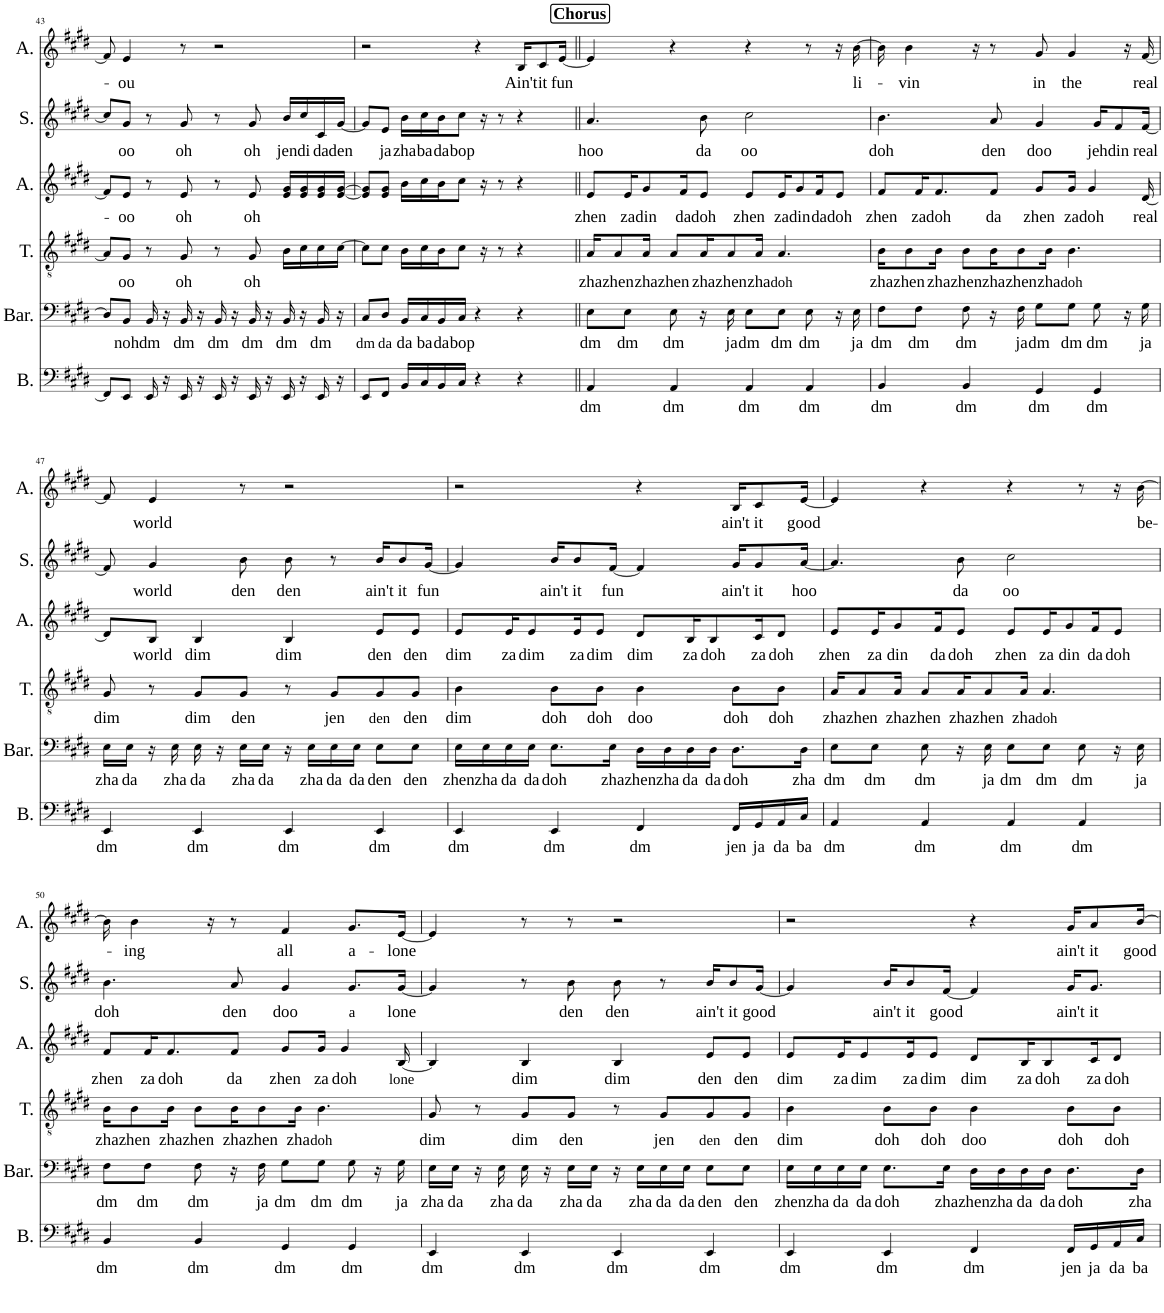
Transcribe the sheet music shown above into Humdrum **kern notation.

**kern	**text	**kern	**text	**kern	**text	**kern	**text	**kern	**text	**kern	**text
*part6	*part6	*part5	*part5	*part4	*part4	*part3	*part3	*part2	*part2	*part1	*part1
*staff6	*staff6	*staff5	*staff5	*staff4	*staff4	*staff3	*staff3	*staff2	*staff2	*staff1	*staff1
*I"Bass	*	*I"Baritone	*	*I"Tenor	*	*I"Alto	*	*I"Soprano	*	*I"Alto	*
*I'B.	*	*I'Bar.	*	*I'T.	*	*I'A.	*	*I'S.	*	*I'A.	*
!!LO:PB:g=z
*clefF4	*	*clefF4	*	*clefGv2	*	*clefG2	*	*clefG2	*	*clefG2	*
*k[f#c#g#d#]	*	*k[f#c#g#d#]	*	*k[f#c#g#d#]	*	*k[f#c#g#d#]	*	*k[f#c#g#d#]	*	*k[f#c#g#d#]	*
*M4/4	*	*M4/4	*	*M4/4	*	*M4/4	*	*M4/4	*	*M4/4	*
=43	=43	=43	=43	=43	=43	=43	=43	=43	=43	=43	=43
8FF#/L]	.	8D#/L]	.	8A/L]	.	8f#/L]	.	8cc#/L]	.	8f#/]	.
!	!	!	!LO:LY:b	!	!LO:LY:b	!	!LO:LY:b	!	!LO:LY:b	!	!LO:LY:b
8EE/J	.	8BB/J	noh	8G#/J	oo	8e/J	-oo	8g#/J	oo	4e/	-ou
!	!	!	!LO:LY:b	!	!	!	!	!	!	!	!
16EE/	.	16BB/	dm	8r	.	8r	.	8r	.	.	.
16r	.	16r	.	.	.	.	.	.	.	.	.
!	!	!	!LO:LY:b	!	!LO:LY:b	!	!LO:LY:b	!	!LO:LY:b	!	!
16EE/	.	16BB/	dm	8G#/	oh	8e/	-oh	8g#/	oh	8r	.
16r	.	16r	.	.	.	.	.	.	.	.	.
!	!	!	!LO:LY:b	!	!	!	!	!	!	!	!
16EE/	.	16BB/	dm	8r	.	8r	.	8r	.	2r	.
16r	.	16r	.	.	.	.	.	.	.	.	.
!	!	!	!LO:LY:b	!	!LO:LY:b	!	!LO:LY:b	!	!LO:LY:b	!	!
16EE/	.	16BB/	dm	8G#/	oh	8e/	-oh	8g#/	oh	.	.
16r	.	16r	.	.	.	.	.	.	.	.	.
!	!	!	!LO:LY:b	!	!	!	!	!	!LO:LY:b	!	!
16EE/	.	16BB/	dm	16B\LL	.	16e/ 16g#/LL	.	16b/LL	jen	.	.
!	!	!	!	!	!	!	!	!	!LO:LY:b	!	!
16r	.	16r	.	16c#\	.	16e/ 16g#/	.	16cc#/	di	.	.
!	!	!	!LO:LY:b	!	!	!	!	!	!LO:LY:b	!	!
16EE/	.	16BB/	dm	16c#\	.	16e/ 16g#/	.	16c#/	da	.	.
!	!	!	!	!	!	!	!	!	!LO:LY:b	!	!
16r	.	16r	.	[16c#\JJ	.	[16e/ [16g#/JJ	.	[16g#/JJ	den	.	.
=44	=44	=44	=44	=44	=44	=44	=44	=44	=44	=44	=44
!	!	!	!LO:LY:b	!	!	!	!	!	!	!	!
8EE/L	.	8C#/L	dm	8c#\L]	.	8e/] 8g#/]L	.	8g#/L]	.	2r	.
!	!	!	!LO:LY:b	!	!	!	!	!	!LO:LY:b	!	!
8FF#/J	.	8D#/J	da	8c#\J	.	8e/ 8g#/J	.	8e/J	ja	.	.
!	!	!	!LO:LY:b	!	!	!	!	!	!LO:LY:b	!	!
16BB/LL	.	16BB/LL	da	16B\LL	.	16b\LL	.	16b\LL	zha	.	.
!	!	!	!LO:LY:b	!	!	!	!	!	!LO:LY:b	!	!
16C#/	.	16C#/	ba	16c#\	.	16cc#\	.	16cc#\	ba	.	.
!	!	!	!LO:LY:b	!	!	!	!	!	!LO:LY:b	!	!
16BB/	.	16BB/	da	16B\J	.	16b\J	.	16b\J	da	.	.
!	!	!	!LO:LY:b	!	!	!	!	!	!LO:LY:b	!	!
16C#/JJ	.	16C#/JJ	bop	8c#\J	.	8cc#\J	.	8cc#\J	bop	.	.
4r	.	4r	.	.	.	.	.	.	.	4r	.
.	.	.	.	16r	.	16r	.	16r	.	.	.
.	.	.	.	8r	.	8r	.	8r	.	.	.
!	!	!	!	!	!	!	!	!	!	!	!LO:LY:b
4r	.	4r	.	4r	.	4r	.	4r	.	16B/KL	Ain't
!	!	!	!	!	!	!	!	!	!	!	!LO:LY:b
.	.	.	.	.	.	.	.	.	.	8c#/	it
!	!	!	!	!	!	!	!	!	!	!	!LO:LY:b
.	.	.	.	.	.	.	.	.	.	[16e/Jk	fun
!!LO:REH:place=s1:a:B:cj:fs=14.6381:t=Chorus
=45||	=45||	=45||	=45||	=45||	=45||	=45||	=45||	=45||	=45||	=45||	=45||
!	!LO:LY:b	!	!LO:LY:b	!	!LO:LY:b	!	!LO:LY:b	!	!LO:LY:b	!	!
4AA/	dm	8E\L	dm	16A/KL	zha	8e/L	zhen	4.a/	hoo	4e/]	.
!	!	!	!	!	!LO:LY:b	!	!	!	!	!	!
.	.	.	.	8A/	zhen	.	.	.	.	.	.
!	!	!	!LO:LY:b	!	!	!	!LO:LY:b	!	!	!	!
.	.	8E\J	dm	.	.	16e/K	za	.	.	.	.
!	!	!	!	!	!LO:LY:b	!	!LO:LY:b	!	!	!	!
.	.	.	.	16A/Jk	zha	8g#/	din	.	.	.	.
!	!LO:LY:b	!	!LO:LY:b	!	!LO:LY:b	!	!	!	!	!	!
4AA/	dm	8E\	dm	8A/L	zhen	.	.	.	.	4r	.
!	!	!	!	!	!	!	!LO:LY:b	!	!	!	!
.	.	.	.	.	.	16f#/K	da	.	.	.	.
!	!	!	!	!	!LO:LY:b	!	!LO:LY:b	!	!LO:LY:b	!	!
.	.	16r	.	16A/K	zha	8e/J	doh	8b\	da	.	.
!	!	!	!LO:LY:b	!	!LO:LY:b	!	!	!	!	!	!
.	.	16E\	ja	8A/	zhen	.	.	.	.	.	.
!	!LO:LY:b	!	!LO:LY:b	!	!	!	!LO:LY:b	!	!LO:LY:b	!	!
4AA/	dm	8E\L	dm	.	.	8e/L	zhen	2cc#\	oo	4r	.
!	!	!	!	!	!LO:LY:b	!	!	!	!	!	!
.	.	.	.	16A/Jk	zha	.	.	.	.	.	.
!	!	!	!LO:LY:b	!	!LO:LY:b	!	!LO:LY:b	!	!	!	!
.	.	8E\J	dm	4.A/	doh	16e/K	za	.	.	.	.
!	!	!	!	!	!	!	!LO:LY:b	!	!	!	!
.	.	.	.	.	.	8g#/	din	.	.	.	.
!	!LO:LY:b	!	!LO:LY:b	!	!	!	!	!	!	!	!
4AA/	dm	8E\	dm	.	.	.	.	.	.	8r	.
!	!	!	!	!	!	!	!LO:LY:b	!	!	!	!
.	.	.	.	.	.	16f#/K	da	.	.	.	.
!	!	!	!	!	!	!	!LO:LY:b	!	!	!	!
.	.	16r	.	.	.	8e/J	doh	.	.	16r	.
!	!	!	!LO:LY:b	!	!	!	!	!	!	!	!LO:LY:b
.	.	16E\	ja	.	.	.	.	.	.	[16b\	li-
=46	=46	=46	=46	=46	=46	=46	=46	=46	=46	=46	=46
!	!LO:LY:b	!	!LO:LY:b	!	!LO:LY:b	!	!LO:LY:b	!	!LO:LY:b	!	!
4BB/	dm	8F#\L	dm	16B\KL	zha	8f#/L	zhen	4.b\	doh	16b\]	.
!	!	!	!	!	!LO:LY:b	!	!	!	!	!	!LO:LY:b
.	.	.	.	8B\	zhen	.	.	.	.	4b\	-vin
!	!	!	!LO:LY:b	!	!	!	!LO:LY:b	!	!	!	!
.	.	8F#\J	dm	.	.	16f#/K	za	.	.	.	.
!	!	!	!	!	!LO:LY:b	!	!LO:LY:b	!	!	!	!
.	.	.	.	16B\Jk	zha	8.f#/	doh	.	.	.	.
!	!LO:LY:b	!	!LO:LY:b	!	!LO:LY:b	!	!	!	!	!	!
4BB/	dm	8F#\	dm	8B\L	zhen	.	.	.	.	.	.
.	.	.	.	.	.	.	.	.	.	16r	.
!	!	!	!	!	!LO:LY:b	!	!LO:LY:b	!	!LO:LY:b	!	!
.	.	16r	.	16B\K	zha	8f#/J	da	8a/	den	8r	.
!	!	!	!LO:LY:b	!	!LO:LY:b	!	!	!	!	!	!
.	.	16F#\	ja	8B\	zhen	.	.	.	.	.	.
!	!LO:LY:b	!	!LO:LY:b	!	!	!	!LO:LY:b	!	!LO:LY:b	!	!LO:LY:b
4GG#/	dm	8G#\L	dm	.	.	8g#/L	zhen	4g#/	doo	8g#/	in
!	!	!	!	!	!LO:LY:b	!	!	!	!	!	!
.	.	.	.	16B\Jk	zha	.	.	.	.	.	.
!	!	!	!LO:LY:b	!	!LO:LY:b	!	!LO:LY:b	!	!	!	!LO:LY:b
.	.	8G#\J	dm	4.B\	doh	16g#/Jk	za	.	.	4g#/	the
!	!	!	!	!	!	!	!LO:LY:b	!	!	!	!
.	.	.	.	.	.	4g#/	doh	.	.	.	.
!	!LO:LY:b	!	!LO:LY:b	!	!	!	!	!	!LO:LY:b	!	!
4GG#/	dm	8G#\	dm	.	.	.	.	16g#/KL	jeh	.	.
!	!	!	!	!	!	!	!	!	!LO:LY:b	!	!
.	.	.	.	.	.	.	.	8f#/	din	.	.
.	.	16r	.	.	.	.	.	.	.	16r	.
!	!	!	!LO:LY:b	!	!	!	!LO:LY:b	!	!LO:LY:b	!	!LO:LY:b
.	.	16G#\	ja	.	.	[16d#/	real	[16f#/Jk	real	[16f#/	real
!!LO:LB:g=z
=47	=47	=47	=47	=47	=47	=47	=47	=47	=47	=47	=47
!	!LO:LY:b	!	!LO:LY:b	!	!LO:LY:b	!	!	!	!	!	!
4EE/	dm	16E\LL	zha	8G#/	dim	8d#/L]	.	8f#/]	.	8f#/]	.
!	!	!	!LO:LY:b	!	!	!	!	!	!	!	!
.	.	16E\JJ	da	.	.	.	.	.	.	.	.
!	!	!	!	!	!	!	!LO:LY:b	!	!LO:LY:b	!	!LO:LY:b
.	.	16r	.	8r	.	8B/J	world	4g#/	world	4e/	world
!	!	!	!LO:LY:b	!	!	!	!	!	!	!	!
.	.	16E\	zha	.	.	.	.	.	.	.	.
!	!LO:LY:b	!	!LO:LY:b	!	!LO:LY:b	!	!LO:LY:b	!	!	!	!
4EE/	dm	16E\	da	8G#/L	dim	4B/	dim	.	.	.	.
.	.	16r	.	.	.	.	.	.	.	.	.
!	!	!	!LO:LY:b	!	!LO:LY:b	!	!	!	!LO:LY:b	!	!
.	.	16E\LL	zha	8G#/J	den	.	.	8b\	den	8r	.
!	!	!	!LO:LY:b	!	!	!	!	!	!	!	!
.	.	16E\JJ	da	.	.	.	.	.	.	.	.
!	!LO:LY:b	!	!	!	!	!	!LO:LY:b	!	!LO:LY:b	!	!
4EE/	dm	16r	.	8r	.	4B/	dim	8b\	den	2r	.
!	!	!	!LO:LY:b	!	!	!	!	!	!	!	!
.	.	16E\LL	zha	.	.	.	.	.	.	.	.
!	!	!	!LO:LY:b	!	!LO:LY:b	!	!	!	!	!	!
.	.	16E\	da	8G#/L	jen	.	.	8r	.	.	.
!	!	!	!LO:LY:b	!	!	!	!	!	!	!	!
.	.	16E\JJ	da	.	.	.	.	.	.	.	.
!	!LO:LY:b	!	!LO:LY:b	!	!LO:LY:b	!	!LO:LY:b	!	!LO:LY:b	!	!
4EE/	dm	8E\L	den	8G#/	den	8e/L	den	16b/KL	ain't	.	.
!	!	!	!	!	!	!	!	!	!LO:LY:b	!	!
.	.	.	.	.	.	.	.	8b/	it	.	.
!	!	!	!LO:LY:b	!	!LO:LY:b	!	!LO:LY:b	!	!	!	!
.	.	8E\J	den	8G#/J	den	8e/J	den	.	.	.	.
!	!	!	!	!	!	!	!	!	!LO:LY:b	!	!
.	.	.	.	.	.	.	.	[16g#/Jk	fun	.	.
=48	=48	=48	=48	=48	=48	=48	=48	=48	=48	=48	=48
!	!LO:LY:b	!	!LO:LY:b	!	!LO:LY:b	!	!LO:LY:b	!	!	!	!
4EE/	dm	16E\LL	zhen	4B\	dim	8e/L	dim	4g#/]	.	2r	.
!	!	!	!LO:LY:b	!	!	!	!	!	!	!	!
.	.	16E\	zha	.	.	.	.	.	.	.	.
!	!	!	!LO:LY:b	!	!	!	!LO:LY:b	!	!	!	!
.	.	16E\	da	.	.	16e/K	za	.	.	.	.
!	!	!	!LO:LY:b	!	!	!	!LO:LY:b	!	!	!	!
.	.	16E\JJ	da	.	.	8e/	dim	.	.	.	.
!	!LO:LY:b	!	!LO:LY:b	!	!LO:LY:b	!	!	!	!LO:LY:b	!	!
4EE/	dm	8.E\L	doh	8B\L	doh	.	.	16b/KL	ain't	.	.
!	!	!	!	!	!	!	!LO:LY:b	!	!LO:LY:b	!	!
.	.	.	.	.	.	16e/K	za	8b/	it	.	.
!	!	!	!	!	!LO:LY:b	!	!LO:LY:b	!	!	!	!
.	.	.	.	8B\J	doh	8e/J	dim	.	.	.	.
!	!	!	!LO:LY:b	!	!	!	!	!	!LO:LY:b	!	!
.	.	16E\Jk	zha	.	.	.	.	[16f#/Jk	fun	.	.
!	!LO:LY:b	!	!LO:LY:b	!	!LO:LY:b	!	!LO:LY:b	!	!	!	!
4FF#/	dm	16D#\LL	zhen	4B\	doo	8d#/L	dim	4f#/]	.	4r	.
!	!	!	!LO:LY:b	!	!	!	!	!	!	!	!
.	.	16D#\	zha	.	.	.	.	.	.	.	.
!	!	!	!LO:LY:b	!	!	!	!LO:LY:b	!	!	!	!
.	.	16D#\	da	.	.	16B/K	za	.	.	.	.
!	!	!	!LO:LY:b	!	!	!	!LO:LY:b	!	!	!	!
.	.	16D#\JJ	da	.	.	8B/	doh	.	.	.	.
!	!LO:LY:b	!	!LO:LY:b	!	!LO:LY:b	!	!	!	!LO:LY:b	!	!LO:LY:b
16FF#/LL	jen	8.D#\L	doh	8B\L	doh	.	.	16g#/KL	ain't	16B/KL	ain't
!	!LO:LY:b	!	!	!	!	!	!LO:LY:b	!	!LO:LY:b	!	!LO:LY:b
16GG#/	ja	.	.	.	.	16c#/K	za	8g#/	it	8c#/	it
!	!LO:LY:b	!	!	!	!LO:LY:b	!	!LO:LY:b	!	!	!	!
16AA/	da	.	.	8B\J	doh	8d#/J	doh	.	.	.	.
!	!LO:LY:b	!	!LO:LY:b	!	!	!	!	!	!LO:LY:b	!	!LO:LY:b
16C#/JJ	ba	16D#\Jk	zha	.	.	.	.	[16a/Jk	hoo	[16e/Jk	good
=49	=49	=49	=49	=49	=49	=49	=49	=49	=49	=49	=49
!	!LO:LY:b	!	!LO:LY:b	!	!LO:LY:b	!	!LO:LY:b	!	!	!	!
4AA/	dm	8E\L	dm	16A/KL	zha	8e/L	zhen	4.a/]	.	4e/]	.
!	!	!	!	!	!LO:LY:b	!	!	!	!	!	!
.	.	.	.	8A/	zhen	.	.	.	.	.	.
!	!	!	!LO:LY:b	!	!	!	!LO:LY:b	!	!	!	!
.	.	8E\J	dm	.	.	16e/K	za	.	.	.	.
!	!	!	!	!	!LO:LY:b	!	!LO:LY:b	!	!	!	!
.	.	.	.	16A/Jk	zha	8g#/	din	.	.	.	.
!	!LO:LY:b	!	!LO:LY:b	!	!LO:LY:b	!	!	!	!	!	!
4AA/	dm	8E\	dm	8A/L	zhen	.	.	.	.	4r	.
!	!	!	!	!	!	!	!LO:LY:b	!	!	!	!
.	.	.	.	.	.	16f#/K	da	.	.	.	.
!	!	!	!	!	!LO:LY:b	!	!LO:LY:b	!	!LO:LY:b	!	!
.	.	16r	.	16A/K	zha	8e/J	doh	8b\	da	.	.
!	!	!	!LO:LY:b	!	!LO:LY:b	!	!	!	!	!	!
.	.	16E\	ja	8A/	zhen	.	.	.	.	.	.
!	!LO:LY:b	!	!LO:LY:b	!	!	!	!LO:LY:b	!	!LO:LY:b	!	!
4AA/	dm	8E\L	dm	.	.	8e/L	zhen	2cc#\	oo	4r	.
!	!	!	!	!	!LO:LY:b	!	!	!	!	!	!
.	.	.	.	16A/Jk	zha	.	.	.	.	.	.
!	!	!	!LO:LY:b	!	!LO:LY:b	!	!LO:LY:b	!	!	!	!
.	.	8E\J	dm	4.A/	doh	16e/K	za	.	.	.	.
!	!	!	!	!	!	!	!LO:LY:b	!	!	!	!
.	.	.	.	.	.	8g#/	din	.	.	.	.
!	!LO:LY:b	!	!LO:LY:b	!	!	!	!	!	!	!	!
4AA/	dm	8E\	dm	.	.	.	.	.	.	8r	.
!	!	!	!	!	!	!	!LO:LY:b	!	!	!	!
.	.	.	.	.	.	16f#/K	da	.	.	.	.
!	!	!	!	!	!	!	!LO:LY:b	!	!	!	!
.	.	16r	.	.	.	8e/J	doh	.	.	16r	.
!	!	!	!LO:LY:b	!	!	!	!	!	!	!	!LO:LY:b
.	.	16E\	ja	.	.	.	.	.	.	[16b\	be-
!!LO:LB:g=z
=50	=50	=50	=50	=50	=50	=50	=50	=50	=50	=50	=50
!	!LO:LY:b	!	!LO:LY:b	!	!LO:LY:b	!	!LO:LY:b	!	!LO:LY:b	!	!
4BB/	dm	8F#\L	dm	16B\KL	zha	8f#/L	zhen	4.b\	doh	16b\]	.
!	!	!	!	!	!LO:LY:b	!	!	!	!	!	!LO:LY:b
.	.	.	.	8B\	zhen	.	.	.	.	4b\	-ing
!	!	!	!LO:LY:b	!	!	!	!LO:LY:b	!	!	!	!
.	.	8F#\J	dm	.	.	16f#/K	za	.	.	.	.
!	!	!	!	!	!LO:LY:b	!	!LO:LY:b	!	!	!	!
.	.	.	.	16B\Jk	zha	8.f#/	doh	.	.	.	.
!	!LO:LY:b	!	!LO:LY:b	!	!LO:LY:b	!	!	!	!	!	!
4BB/	dm	8F#\	dm	8B\L	zhen	.	.	.	.	.	.
.	.	.	.	.	.	.	.	.	.	16r	.
!	!	!	!	!	!LO:LY:b	!	!LO:LY:b	!	!LO:LY:b	!	!
.	.	16r	.	16B\K	zha	8f#/J	da	8a/	den	8r	.
!	!	!	!LO:LY:b	!	!LO:LY:b	!	!	!	!	!	!
.	.	16F#\	ja	8B\	zhen	.	.	.	.	.	.
!	!LO:LY:b	!	!LO:LY:b	!	!	!	!LO:LY:b	!	!LO:LY:b	!	!LO:LY:b
4GG#/	dm	8G#\L	dm	.	.	8g#/L	zhen	4g#/	doo	4f#/	all
!	!	!	!	!	!LO:LY:b	!	!	!	!	!	!
.	.	.	.	16B\Jk	zha	.	.	.	.	.	.
!	!	!	!LO:LY:b	!	!LO:LY:b	!	!LO:LY:b	!	!	!	!
.	.	8G#\J	dm	4.B\	doh	16g#/Jk	za	.	.	.	.
!	!	!	!	!	!	!	!LO:LY:b	!	!	!	!
.	.	.	.	.	.	4g#/	doh	.	.	.	.
!	!LO:LY:b	!	!LO:LY:b	!	!	!	!	!	!LO:LY:b	!	!LO:LY:b
4GG#/	dm	8G#\	dm	.	.	.	.	8.g#/L	a	8.g#/L	a-
.	.	16r	.	.	.	.	.	.	.	.	.
!	!	!	!LO:LY:b	!	!	!	!LO:LY:b	!	!LO:LY:b	!	!LO:LY:b
.	.	16G#\	ja	.	.	[16B/	lone	[16g#/Jk	lone	[16e/Jk	-lone
=51	=51	=51	=51	=51	=51	=51	=51	=51	=51	=51	=51
!	!LO:LY:b	!	!LO:LY:b	!	!LO:LY:b	!	!	!	!	!	!
4EE/	dm	16E\LL	zha	8G#/	dim	4B/]	.	4g#/]	.	4e/]	.
!	!	!	!LO:LY:b	!	!	!	!	!	!	!	!
.	.	16E\JJ	da	.	.	.	.	.	.	.	.
.	.	16r	.	8r	.	.	.	.	.	.	.
!	!	!	!LO:LY:b	!	!	!	!	!	!	!	!
.	.	16E\	zha	.	.	.	.	.	.	.	.
!	!LO:LY:b	!	!LO:LY:b	!	!LO:LY:b	!	!LO:LY:b	!	!	!	!
4EE/	dm	16E\	da	8G#/L	dim	4B/	dim	8r	.	8r	.
.	.	16r	.	.	.	.	.	.	.	.	.
!	!	!	!LO:LY:b	!	!LO:LY:b	!	!	!	!LO:LY:b	!	!
.	.	16E\LL	zha	8G#/J	den	.	.	8b\	den	8r	.
!	!	!	!LO:LY:b	!	!	!	!	!	!	!	!
.	.	16E\JJ	da	.	.	.	.	.	.	.	.
!	!LO:LY:b	!	!	!	!	!	!LO:LY:b	!	!LO:LY:b	!	!
4EE/	dm	16r	.	8r	.	4B/	dim	8b\	den	2r	.
!	!	!	!LO:LY:b	!	!	!	!	!	!	!	!
.	.	16E\LL	zha	.	.	.	.	.	.	.	.
!	!	!	!LO:LY:b	!	!LO:LY:b	!	!	!	!	!	!
.	.	16E\	da	8G#/L	jen	.	.	8r	.	.	.
!	!	!	!LO:LY:b	!	!	!	!	!	!	!	!
.	.	16E\JJ	da	.	.	.	.	.	.	.	.
!	!LO:LY:b	!	!LO:LY:b	!	!LO:LY:b	!	!LO:LY:b	!	!LO:LY:b	!	!
4EE/	dm	8E\L	den	8G#/	den	8e/L	den	16b/KL	ain't	.	.
!	!	!	!	!	!	!	!	!	!LO:LY:b	!	!
.	.	.	.	.	.	.	.	8b/	it	.	.
!	!	!	!LO:LY:b	!	!LO:LY:b	!	!LO:LY:b	!	!	!	!
.	.	8E\J	den	8G#/J	den	8e/J	den	.	.	.	.
!	!	!	!	!	!	!	!	!	!LO:LY:b	!	!
.	.	.	.	.	.	.	.	[16g#/Jk	good	.	.
=52	=52	=52	=52	=52	=52	=52	=52	=52	=52	=52	=52
!	!LO:LY:b	!	!LO:LY:b	!	!LO:LY:b	!	!LO:LY:b	!	!	!	!
4EE/	dm	16E\LL	zhen	4B\	dim	8e/L	dim	4g#/]	.	2r	.
!	!	!	!LO:LY:b	!	!	!	!	!	!	!	!
.	.	16E\	zha	.	.	.	.	.	.	.	.
!	!	!	!LO:LY:b	!	!	!	!LO:LY:b	!	!	!	!
.	.	16E\	da	.	.	16e/K	za	.	.	.	.
!	!	!	!LO:LY:b	!	!	!	!LO:LY:b	!	!	!	!
.	.	16E\JJ	da	.	.	8e/	dim	.	.	.	.
!	!LO:LY:b	!	!LO:LY:b	!	!LO:LY:b	!	!	!	!LO:LY:b	!	!
4EE/	dm	8.E\L	doh	8B\L	doh	.	.	16b/KL	ain't	.	.
!	!	!	!	!	!	!	!LO:LY:b	!	!LO:LY:b	!	!
.	.	.	.	.	.	16e/K	za	8b/	it	.	.
!	!	!	!	!	!LO:LY:b	!	!LO:LY:b	!	!	!	!
.	.	.	.	8B\J	doh	8e/J	dim	.	.	.	.
!	!	!	!LO:LY:b	!	!	!	!	!	!LO:LY:b	!	!
.	.	16E\Jk	zha	.	.	.	.	[16f#/Jk	good	.	.
!	!LO:LY:b	!	!LO:LY:b	!	!LO:LY:b	!	!LO:LY:b	!	!	!	!
4FF#/	dm	16D#\LL	zhen	4B\	doo	8d#/L	dim	4f#/]	.	4r	.
!	!	!	!LO:LY:b	!	!	!	!	!	!	!	!
.	.	16D#\	zha	.	.	.	.	.	.	.	.
!	!	!	!LO:LY:b	!	!	!	!LO:LY:b	!	!	!	!
.	.	16D#\	da	.	.	16B/K	za	.	.	.	.
!	!	!	!LO:LY:b	!	!	!	!LO:LY:b	!	!	!	!
.	.	16D#\JJ	da	.	.	8B/	doh	.	.	.	.
!	!LO:LY:b	!	!LO:LY:b	!	!LO:LY:b	!	!	!	!LO:LY:b	!	!LO:LY:b
16FF#/LL	jen	8.D#\L	doh	8B\L	doh	.	.	16g#/KL	ain't	16g#/KL	ain't
!	!LO:LY:b	!	!	!	!	!	!LO:LY:b	!	!LO:LY:b	!	!LO:LY:b
16GG#/	ja	.	.	.	.	16c#/K	za	8.g#/J	it	8a/	it
!	!LO:LY:b	!	!	!	!LO:LY:b	!	!LO:LY:b	!	!	!	!
16AA/	da	.	.	8B\J	doh	8d#/J	doh	.	.	.	.
!	!LO:LY:b	!	!LO:LY:b	!	!	!	!	!	!	!	!LO:LY:b
16C#/JJ	ba	16D#\Jk	zha	.	.	.	.	.	.	[16b/Jk	good
=	=	=	=	=	=	=	=	=	=	=	=
*-	*-	*-	*-	*-	*-	*-	*-	*-	*-	*-	*-
